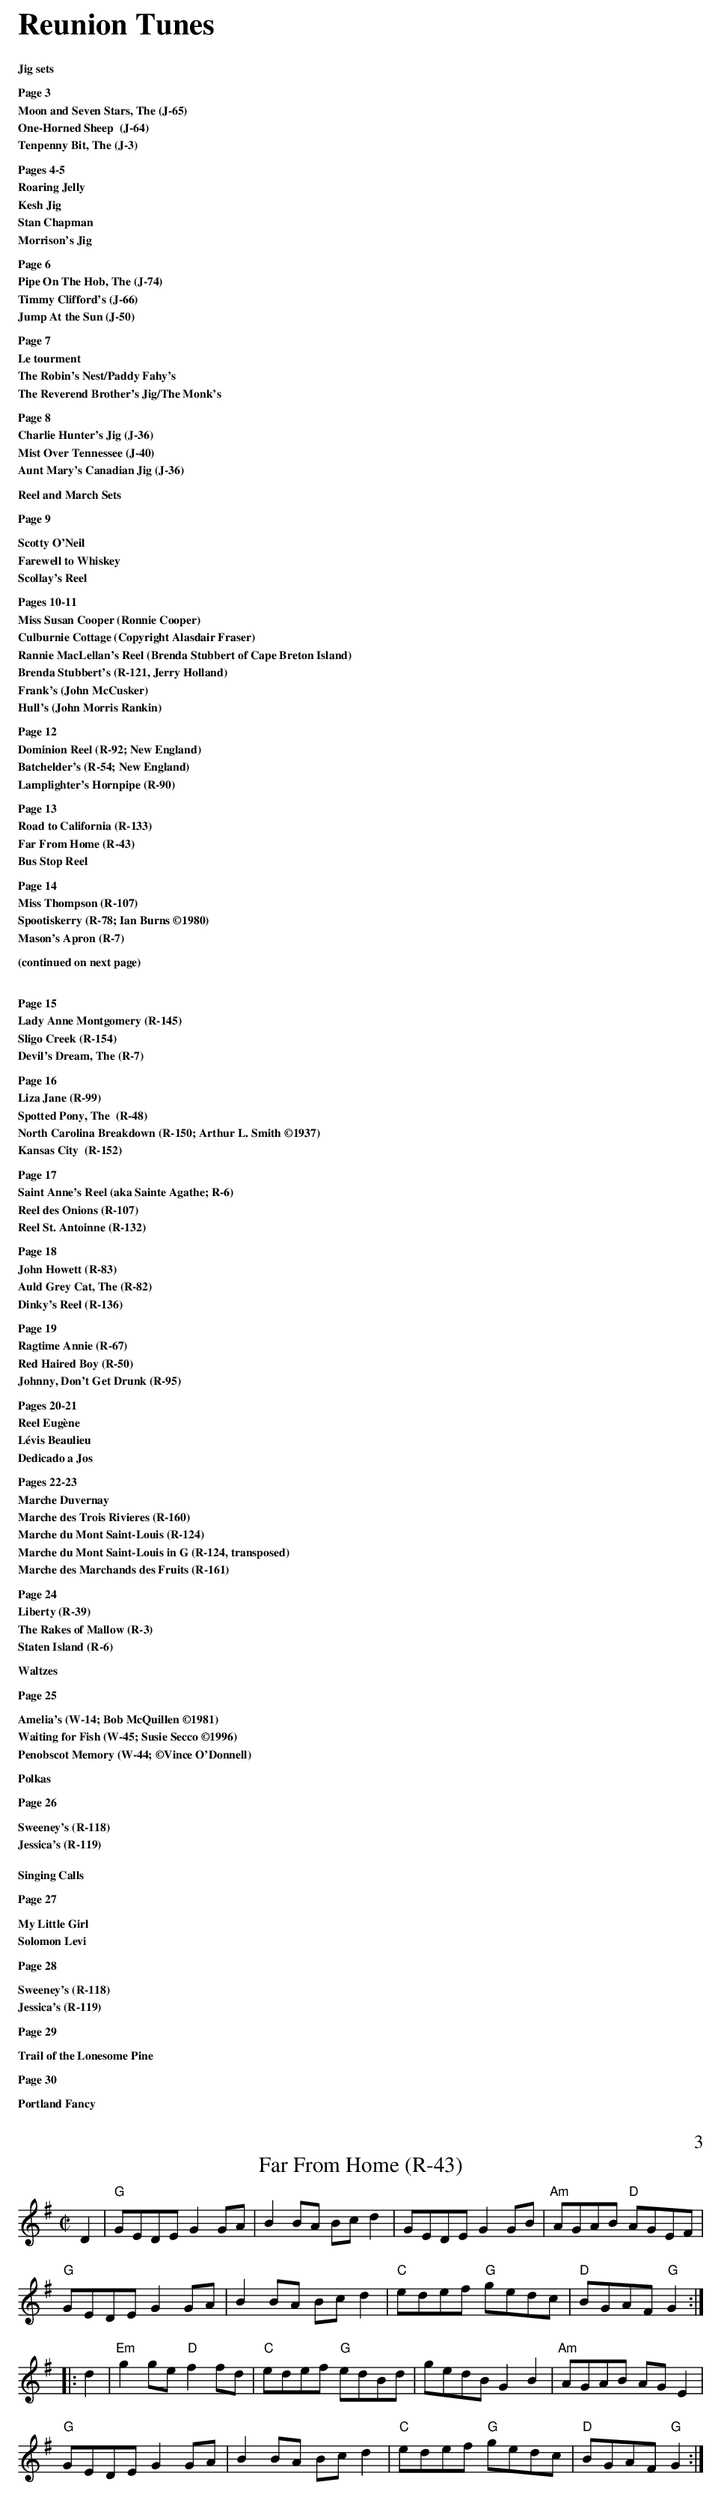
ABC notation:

X:1
T: Far From Home (R-43)
M: C|
K: G
D2| "G"GEDE G2GA| B2BA Bcd2|    GEDE    G2GB| "Am"AGAB "D"AGEF|
    "G"GEDE G2GA| B2BA Bcd2| "C"edef "G"gedc| "D"BGAF "G"G2 :|
|:\
d2| "Em"g2ge "D"f2fd| "C"edef "G"edBd| gedB G2B2| "Am"AGAB AG E2|
     "G"GEDE G2 GA| B2BA Bcd2| "C"edef "G"gedc| "D"BGAF "G"G2 :|
